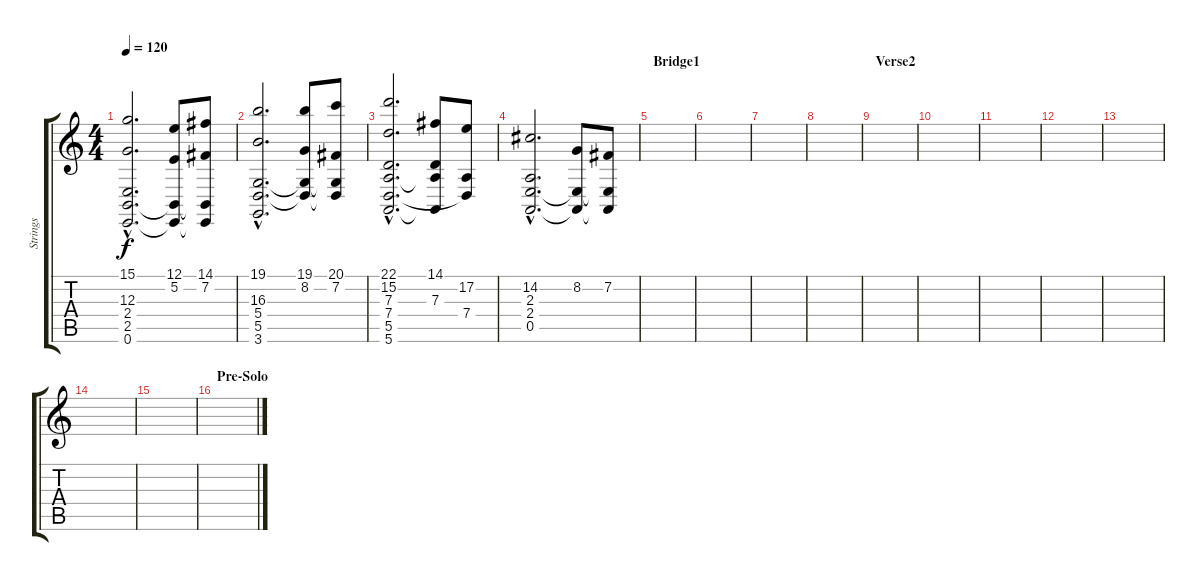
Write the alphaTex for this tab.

\track ("Strings" "Strings") {instrument stringensemble1}
\staff {score tabs}
\tuning (E4 B3 G3 D3 A2 E2) {hide}
\ts (4 4)
\tempo 120
\clef g2
\ks c
(15.1{hac} 12.3{hac} 2.4{hac} 2.5{hac} 0.6{hac}).2{d dy f} (12.1 5.2 2.5{t} 0.6{t}).8 (14.1 7.2 2.5{t} 0.6{t}).8 |
(19.1{hac} 16.3{hac} 5.4{hac} 5.5{hac} 3.6{hac}).2{d} (19.1 8.2 5.4{t} 5.5{t}).8 (20.1 7.2 5.4{t} 5.5{t}).8 |
(22.1{hac} 15.2{hac} 7.3{hac} 7.4{hac} 5.5{hac} 5.6{hac}).2{d} (14.1 7.3 7.4{t} 5.6{t}).8 (17.2 7.4 5.5{t}).8 |
(14.2{hac} 2.3{hac} 2.4{hac} 0.5{hac}).2{d} (8.2 2.4{t} 0.5{t}).8 (7.2 2.4{t} 0.5{t}).8 |
\section ("" "Bridge1")
|
|
|
|
\section ("" "Verse2")
|
|
|
|
|
|
|
\section ("" "Pre-Solo")
